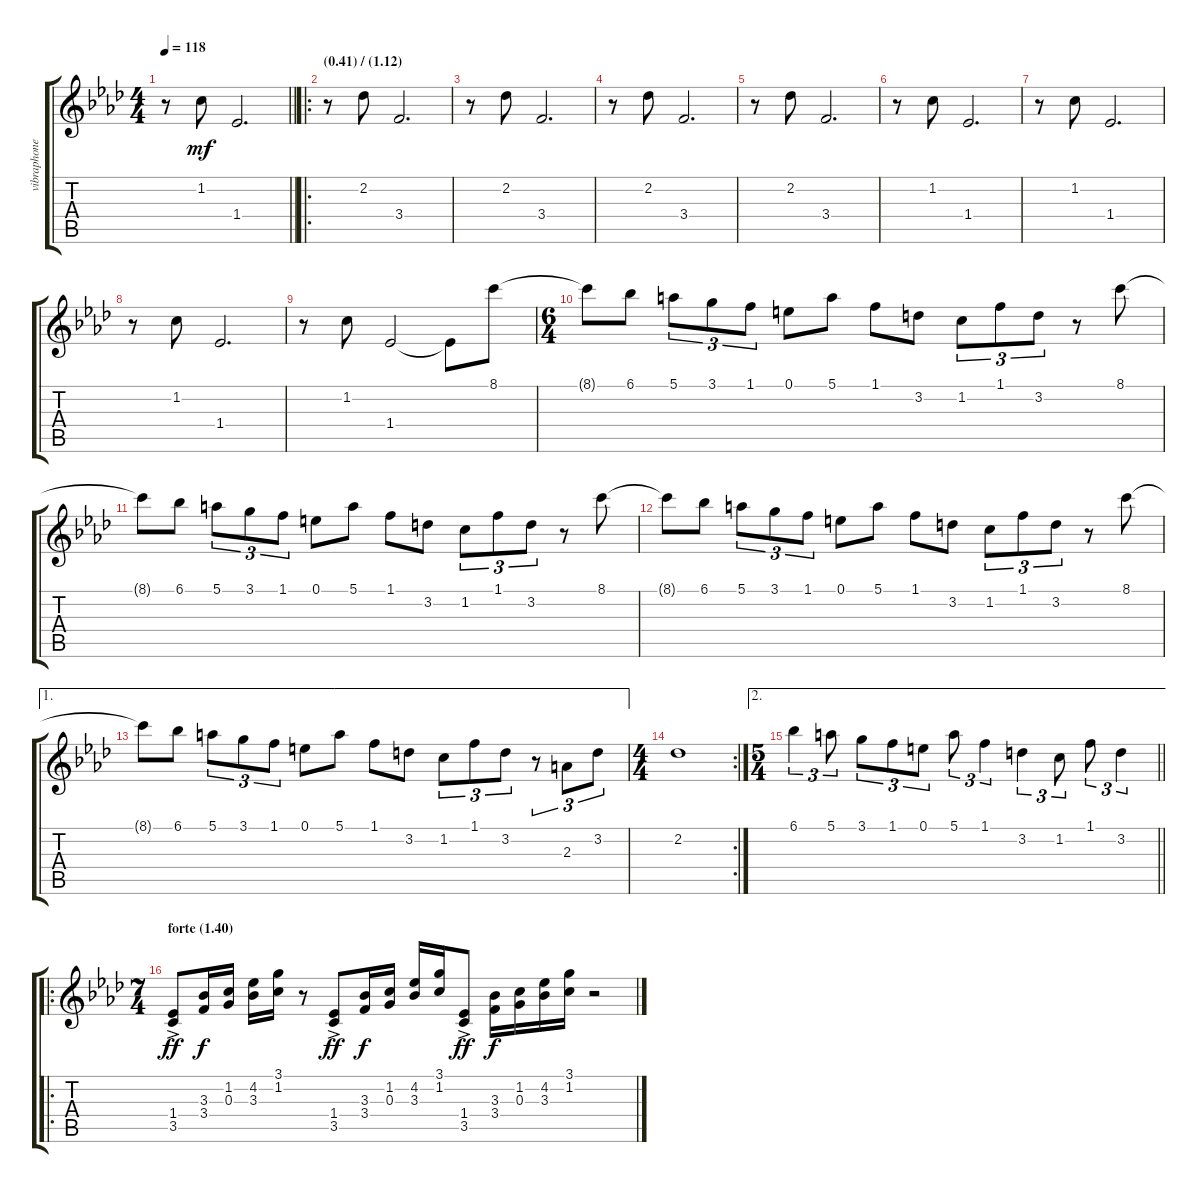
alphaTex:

\track ("vibraphone (+12)" "vibraphone") {instrument vibraphone}
\staff {score tabs}
\tuning (E5 B4 G4 D4 A3 E3) {hide}
\ts (4 4)
\tempo 118
\clef g2
\barLineRight lightlight
\ks ab
r.8{dy mf} 1.2.8 1.4.2{d} |
\ro
\section ("" "(0.41) / (1.12)")
r.8 2.2.8 3.4.2{d} |
r.8 2.2.8 3.4.2{d} |
r.8 2.2.8 3.4.2{d} |
r.8 2.2.8 3.4.2{d} |
r.8 1.2.8 1.4.2{d} |
r.8 1.2.8 1.4.2{d} |
r.8 1.2.8 1.4.2{d} |
r.8 1.2.8 1.4.2 1.4{t}.8 8.1.8 |
\ts (6 4)
8.1{t}.8 6.1.8 5.1.8{tu (3 2)} 3.1.8{tu (3 2)} 1.1.8{tu (3 2)} 0.1.8 5.1.8 1.1.8 3.2.8 1.2.8{tu (3 2)} 1.1.8{tu (3 2)} 3.2.8{tu (3 2)} r.8 8.1.8 |
8.1{t}.8 6.1.8 5.1.8{tu (3 2)} 3.1.8{tu (3 2)} 1.1.8{tu (3 2)} 0.1.8 5.1.8 1.1.8 3.2.8 1.2.8{tu (3 2)} 1.1.8{tu (3 2)} 3.2.8{tu (3 2)} r.8 8.1.8 |
8.1{t}.8 6.1.8 5.1.8{tu (3 2)} 3.1.8{tu (3 2)} 1.1.8{tu (3 2)} 0.1.8 5.1.8 1.1.8 3.2.8 1.2.8{tu (3 2)} 1.1.8{tu (3 2)} 3.2.8{tu (3 2)} r.8 8.1.8 |
\ae 1
8.1{t}.8 6.1.8 5.1.8{tu (3 2)} 3.1.8{tu (3 2)} 1.1.8{tu (3 2)} 0.1.8 5.1.8 1.1.8 3.2.8 1.2.8{tu (3 2)} 1.1.8{tu (3 2)} 3.2.8{tu (3 2)} r.8{tu (3 2)} 2.3.8{tu (3 2)} 3.2.8{tu (3 2)} |
\rc 2
\ts (4 4)
2.2.1 |
\ae 2
\ts (5 4)
\barLineRight lightlight
6.1.4{tu (3 2)} 5.1.8{tu (3 2)} 3.1.8{tu (3 2)} 1.1.8{tu (3 2)} 0.1.8{tu (3 2)} 5.1.8{tu (3 2)} 1.1.4{tu (3 2)} 3.2.4{tu (3 2)} 1.2.8{tu (3 2)} 1.1.8{tu (3 2)} 3.2.4{tu (3 2)} |
\ro
\ts (7 4)
\section ("" "forte (1.40)")
(1.4{ac} 3.5{ac}).8{dy ff} (3.3 3.4).16{dy f} (1.2 0.3).16 (4.2 3.3).16 (3.1 1.2).16 r.8 (1.4{ac} 3.5{ac}).8{dy ff} (3.3 3.4).16{dy f} (1.2 0.3).16 (4.2 3.3).16 (3.1 1.2).16 (1.4{ac} 3.5{ac}).8{dy ff} (3.3 3.4).16{dy f} (1.2 0.3).16 (4.2 3.3).16 (3.1 1.2).16 r.2
